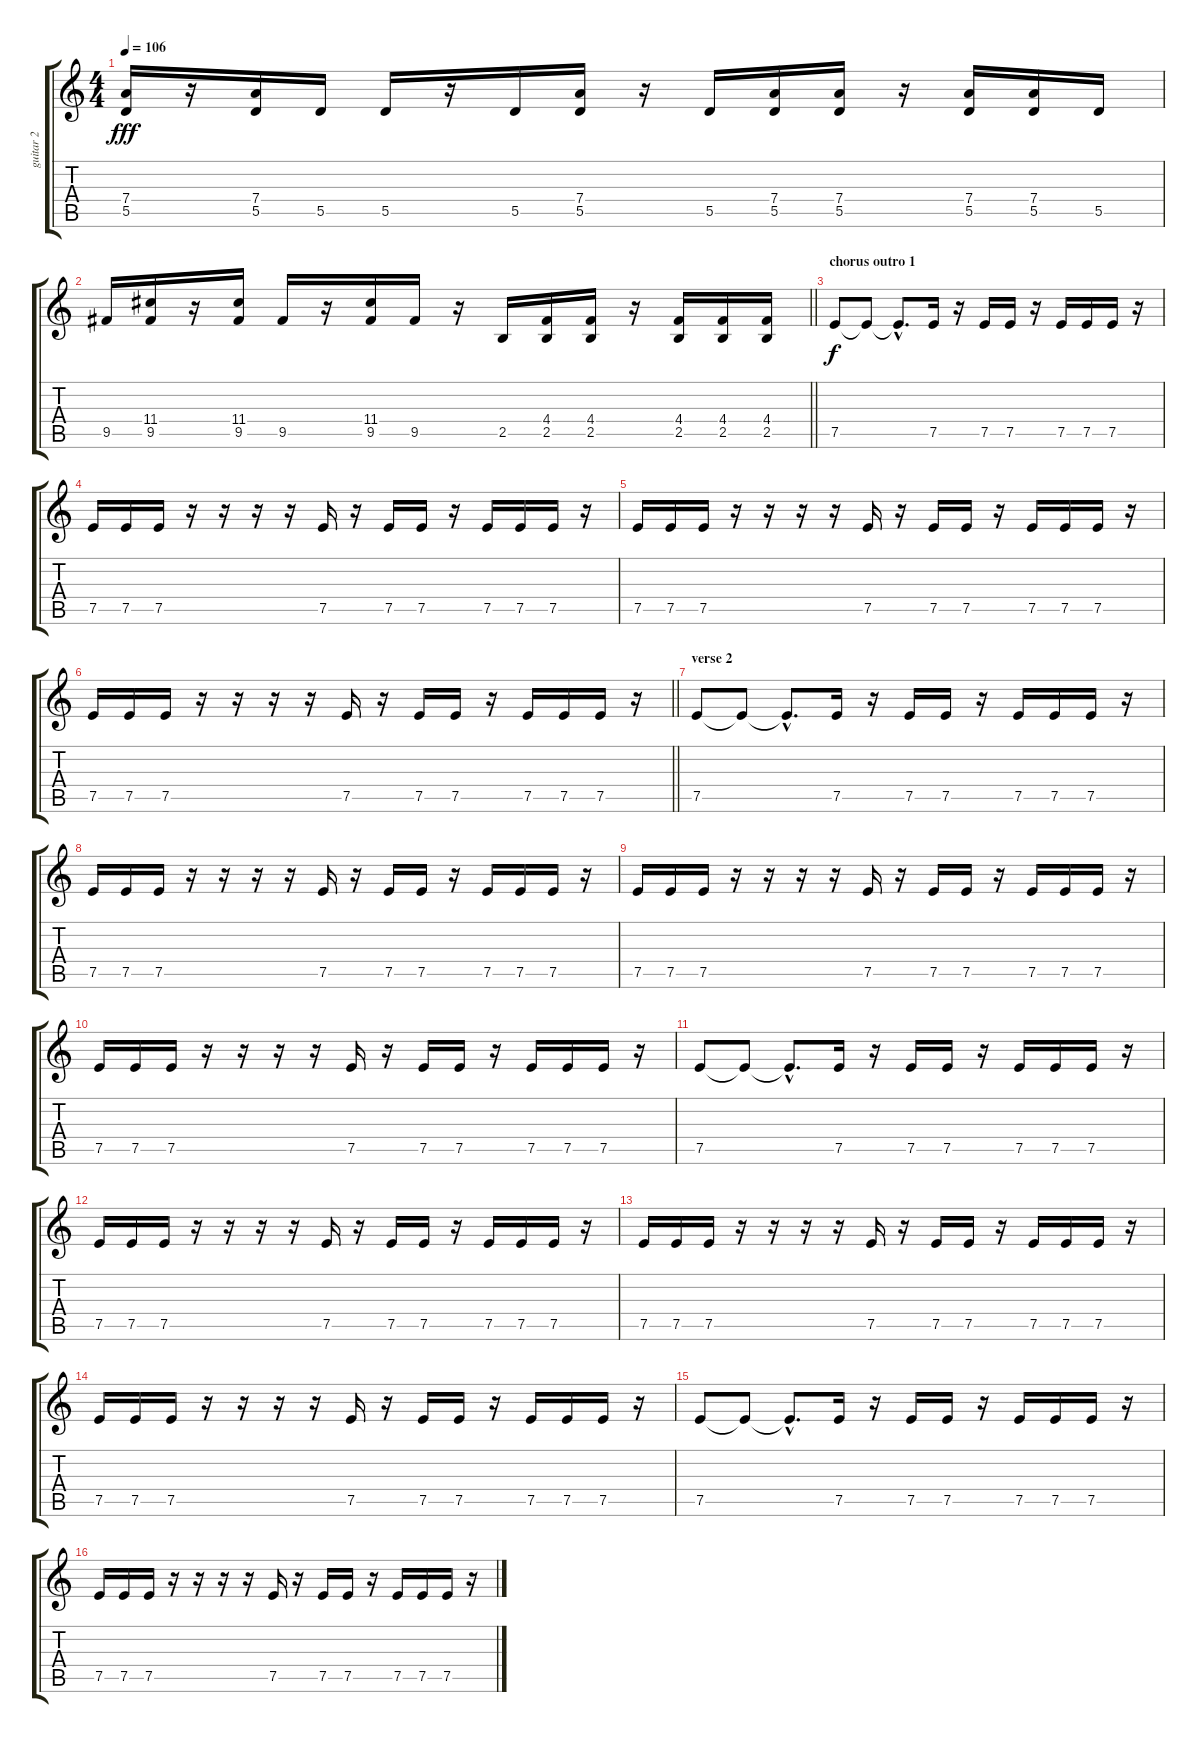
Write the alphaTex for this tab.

\track ("guitar 2" "guitar 2") {instrument electricguitarjazz}
\staff {score tabs}
\tuning (E4 B3 G3 D3 A2 E2) {hide}
\ts (4 4)
\tempo 106
\clef g2
\ks c
(7.4 5.5).16{dy fff} r.16 (7.4 5.5).16 5.5.16 5.5.16 r.16 5.5.16 (7.4 5.5).16 r.16 5.5.16 (7.4 5.5).16 (7.4 5.5).16 r.16 (7.4 5.5).16 (7.4 5.5).16 5.5.16 |
\barLineRight lightlight
9.5.16 (11.4 9.5).16 r.16 (11.4 9.5).16 9.5.16 r.16 (11.4 9.5).16 9.5.16 r.16 2.5.16 (4.4 2.5).16 (4.4 2.5).16 r.16 (4.4 2.5).16 (4.4 2.5).16 (4.4 2.5).16 |
\section ("" "chorus outro 1")
7.5.8{dy f instrument electricguitarmuted} 7.5{t}.8 7.5{hac t}.8{d} 7.5.16 r.16 7.5.16 7.5.16 r.16 7.5.16 7.5.16 7.5.16 r.16 |
7.5.16{instrument electricguitarmuted} 7.5.16 7.5.16 r.16 r.16 r.16 r.16 7.5.16 r.16 7.5.16 7.5.16 r.16 7.5.16 7.5.16 7.5.16 r.16 |
7.5.16{instrument electricguitarmuted} 7.5.16 7.5.16 r.16 r.16 r.16 r.16 7.5.16 r.16 7.5.16 7.5.16 r.16 7.5.16 7.5.16 7.5.16 r.16 |
\barLineRight lightlight
7.5.16{instrument electricguitarmuted} 7.5.16 7.5.16 r.16 r.16 r.16 r.16 7.5.16 r.16 7.5.16 7.5.16 r.16 7.5.16 7.5.16 7.5.16 r.16 |
\section ("" "verse 2")
7.5.8{instrument electricguitarmuted} 7.5{t}.8 7.5{hac t}.8{d} 7.5.16 r.16 7.5.16 7.5.16 r.16 7.5.16 7.5.16 7.5.16 r.16 |
7.5.16{instrument electricguitarmuted} 7.5.16 7.5.16 r.16 r.16 r.16 r.16 7.5.16 r.16 7.5.16 7.5.16 r.16 7.5.16 7.5.16 7.5.16 r.16 |
7.5.16{instrument electricguitarmuted} 7.5.16 7.5.16 r.16 r.16 r.16 r.16 7.5.16 r.16 7.5.16 7.5.16 r.16 7.5.16 7.5.16 7.5.16 r.16 |
7.5.16{instrument electricguitarmuted} 7.5.16 7.5.16 r.16 r.16 r.16 r.16 7.5.16 r.16 7.5.16 7.5.16 r.16 7.5.16 7.5.16 7.5.16 r.16 |
7.5.8{instrument electricguitarmuted} 7.5{t}.8 7.5{hac t}.8{d} 7.5.16 r.16 7.5.16 7.5.16 r.16 7.5.16 7.5.16 7.5.16 r.16 |
7.5.16{instrument electricguitarmuted} 7.5.16 7.5.16 r.16 r.16 r.16 r.16 7.5.16 r.16 7.5.16 7.5.16 r.16 7.5.16 7.5.16 7.5.16 r.16 |
7.5.16{instrument electricguitarmuted} 7.5.16 7.5.16 r.16 r.16 r.16 r.16 7.5.16 r.16 7.5.16 7.5.16 r.16 7.5.16 7.5.16 7.5.16 r.16 |
7.5.16{instrument electricguitarmuted} 7.5.16 7.5.16 r.16 r.16 r.16 r.16 7.5.16 r.16 7.5.16 7.5.16 r.16 7.5.16 7.5.16 7.5.16 r.16 |
7.5.8{instrument electricguitarmuted} 7.5{t}.8 7.5{hac t}.8{d} 7.5.16 r.16 7.5.16 7.5.16 r.16 7.5.16 7.5.16 7.5.16 r.16 |
7.5.16{instrument electricguitarmuted} 7.5.16 7.5.16 r.16 r.16 r.16 r.16 7.5.16 r.16 7.5.16 7.5.16 r.16 7.5.16 7.5.16 7.5.16 r.16
